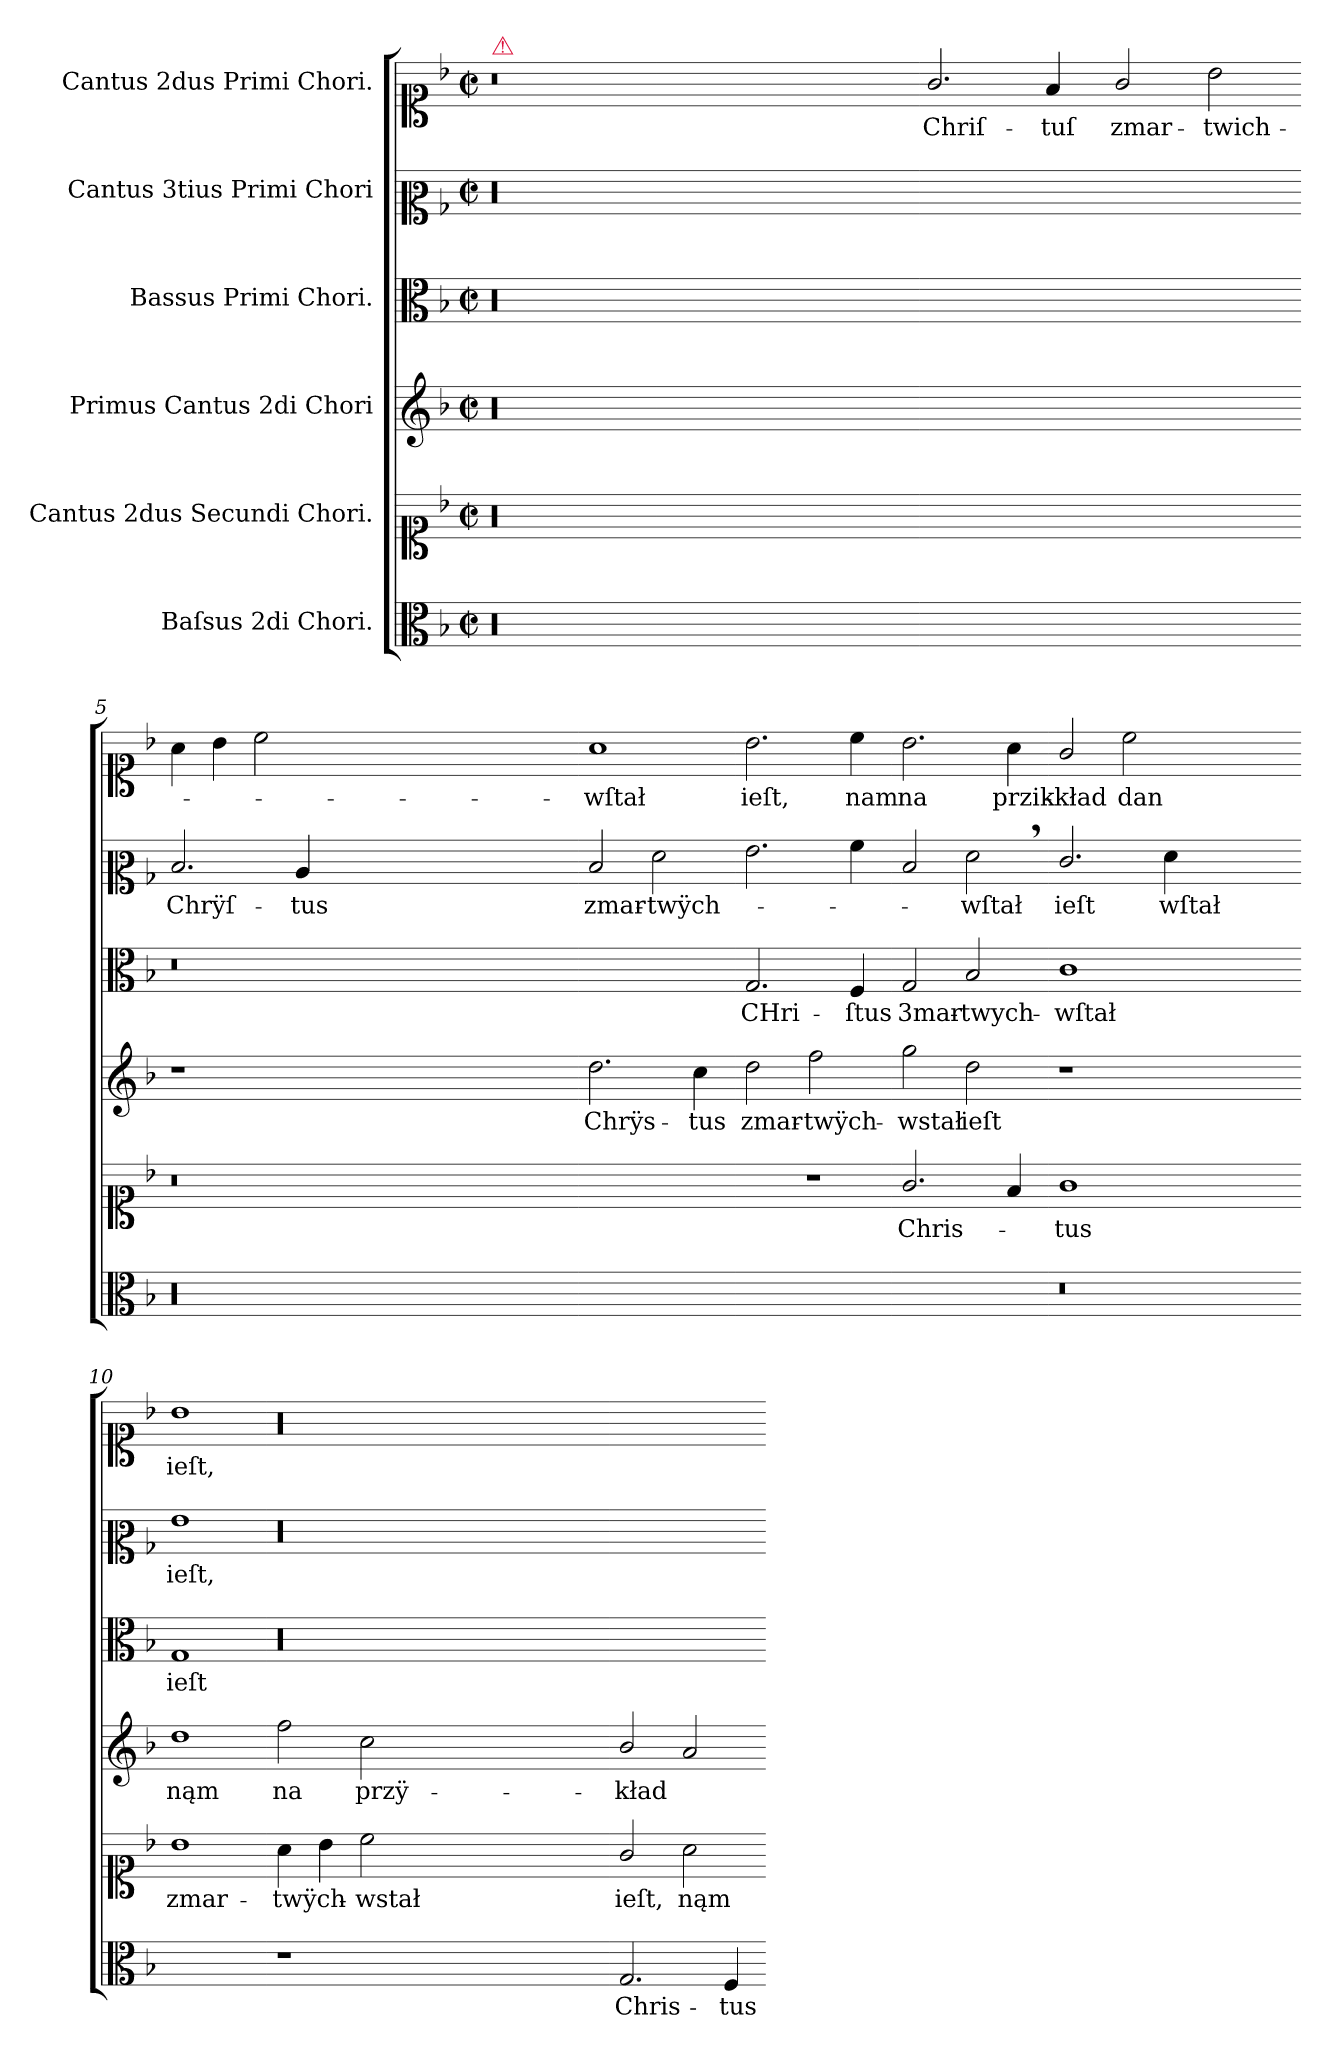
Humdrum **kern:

**kern	**text	**kern	**text	**kern	**text	**kern	**text	**kern	**text	**kern	**text
*part6	*part6	*part5	*part5	*part4	*part4	*part3	*part3	*part2	*part2	*part1	*part1
*staff6	*staff6	*staff5	*staff5	*staff4	*staff4	*staff3	*staff3	*staff2	*staff2	*staff1	*staff1
*I"Baſsus 2di Chori.	*	*I"Cantus 2dus Secundi Chori.	*	*I"Primus Cantus 2di Chori	*	*I"Bassus Primi Chori.	*	*I"Cantus 3tius Primi Chori	*	*I"Cantus 2dus Primi Chori.	*
*clefC3	*	*clefC1	*	*clefG2	*	*clefC3	*	*clefC2	*	*clefC1	*
*k[b-]	*	*k[b-]	*	*k[b-]	*	*k[b-]	*	*k[b-]	*	*k[b-]	*
*M2/2	*	*M2/2	*	*M2/2	*	*M2/2	*	*M2/2	*	*M2/2	*
*met(c|)	*	*met(c|)	*	*met(c|)	*	*met(c|)	*	*met(c|)	*	*met(c|)	*
=1	=1	=1	=1	=1	=1	=1	=1	=1	=1	=1	=1
!	!	!	!	!	!	!	!	!	!	!LO:TX:a:color=crimson:t=⚠	!
00r	.	00r	.	00r	.	00r	.	00r	.	0r	.
.	.	.	.	.	.	.	.	.	.	0ryy	.
=3-	=3-	=3-	=3-	=3-	=3-	=3-	=3-	=3-	=3-	=3-	=3-
1ryy	.	1ryy	.	1ryy	.	1ryy	.	1ryy	.	2.g/	Chriſ-
.	.	.	.	.	.	.	.	.	.	4f/	-tuſ
=4-	=4-	=4-	=4-	=4-	=4-	=4-	=4-	=4-	=4-	=4-	=4-
1ryy	.	1ryy	.	1ryy	.	1ryy	.	1ryy	.	2g/	zmar-
.	.	.	.	.	.	.	.	.	.	2b-\	-twich-
=5-	=5-	=5-	=5-	=5-	=5-	=5-	=5-	=5-	=5-	=5-	=5-
00r	.	0r	.	1r	.	0r	.	2.d/	Chrÿſ-	4a\	.
.	.	.	.	.	.	.	.	.	.	4b-\	.
.	.	.	.	.	.	.	.	.	.	2cc\	.
.	.	.	.	.	.	.	.	4c/	-tus	.	.
.	.	.	.	0.ryy	.	.	.	0.ryy	.	0.ryy	.
.	.	0ryy	.	.	.	0ryy	.	.	.	.	.
=6-	=6-	=6-	=6-	=6-	=6-	=6-	=6-	=6-	=6-	=6-	=6-
1ryy	.	1ryy	.	2.dd\	Chrÿs-	1ryy	.	2d/	zmar-	1a	-wſtał
.	.	.	.	.	.	.	.	2f\	-twÿch-	.	.
.	.	.	.	4cc\	-tus	.	.	.	.	.	.
=7-	=7-	=7-	=7-	=7-	=7-	=7-	=7-	=7-	=7-	=7-	=7-
1ryy	.	1r	.	2dd\	zmar-	2.G/	CHri-	2.g\	.	2.b-\	ieſt,
.	.	.	.	2ff\	-twÿch-	.	.	.	.	.	.
.	.	.	.	.	.	4F/	-ſtus	4a\	.	4cc\	nam
=8-	=8-	=8-	=8-	=8-	=8-	=8-	=8-	=8-	=8-	=8-	=8-
1ryy	.	2.g/	Chris-	2gg\	-wstał	2G/	3mar-	2d/	.	2.b-\	na
.	.	.	.	2dd\	ieſt	2B-/	-twych-	2f,<\	wſtał	.	.
.	.	4f/	.	.	.	.	.	.	.	4a\	przik-
=9-	=9-	=9-	=9-	=9-	=9-	=9-	=9-	=9-	=9-	=9-	=9-
0r	.	1g	-tus	1r	.	1c	wſtał	2.e/	ieſt	2g/	-kład
.	.	.	.	.	.	.	.	.	.	2cc\	dan
.	.	.	.	.	.	.	.	4f\	wſtał	.	.
.	.	1ryy	.	1ryy	.	1ryy	.	1ryy	.	1ryy	.
=10-	=10-	=10-	=10-	=10-	=10-	=10-	=10-	=10-	=10-	=10-	=10-
1ryy	.	1b-	zmar-	1dd	nąm	1G	ieſt	1g	ieſt,	1b-	ieſt,
=11-	=11-	=11-	=11-	=11-	=11-	=11-	=11-	=11-	=11-	=11-	=11-
1r	.	4a\	-twÿch-	2ff\	na	00r	.	00r	.	00r	.
.	.	4b-\	.	.	.	.	.	.	.	.	.
.	.	2cc\	-wstał	2cc\	przÿ-	.	.	.	.	.	.
0.ryy	.	0.ryy	.	0.ryy	.	.	.	.	.	.	.
=12-	=12-	=12-	=12-	=12-	=12-	=12-	=12-	=12-	=12-	=12-	=12-
2.G/	Chris-	2g/	ieſt,	2b-/	-kład	1ryy	.	1ryy	.	1ryy	.
.	.	2a\	nąm	2a/	.	.	.	.	.	.	.
4F/	-tus	.	.	.	.	.	.	.	.	.	.
=-	=-	=-	=-	=-	=-	=-	=-	=-	=-	=-	=-
*-	*-	*-	*-	*-	*-	*-	*-	*-	*-	*-	*-
